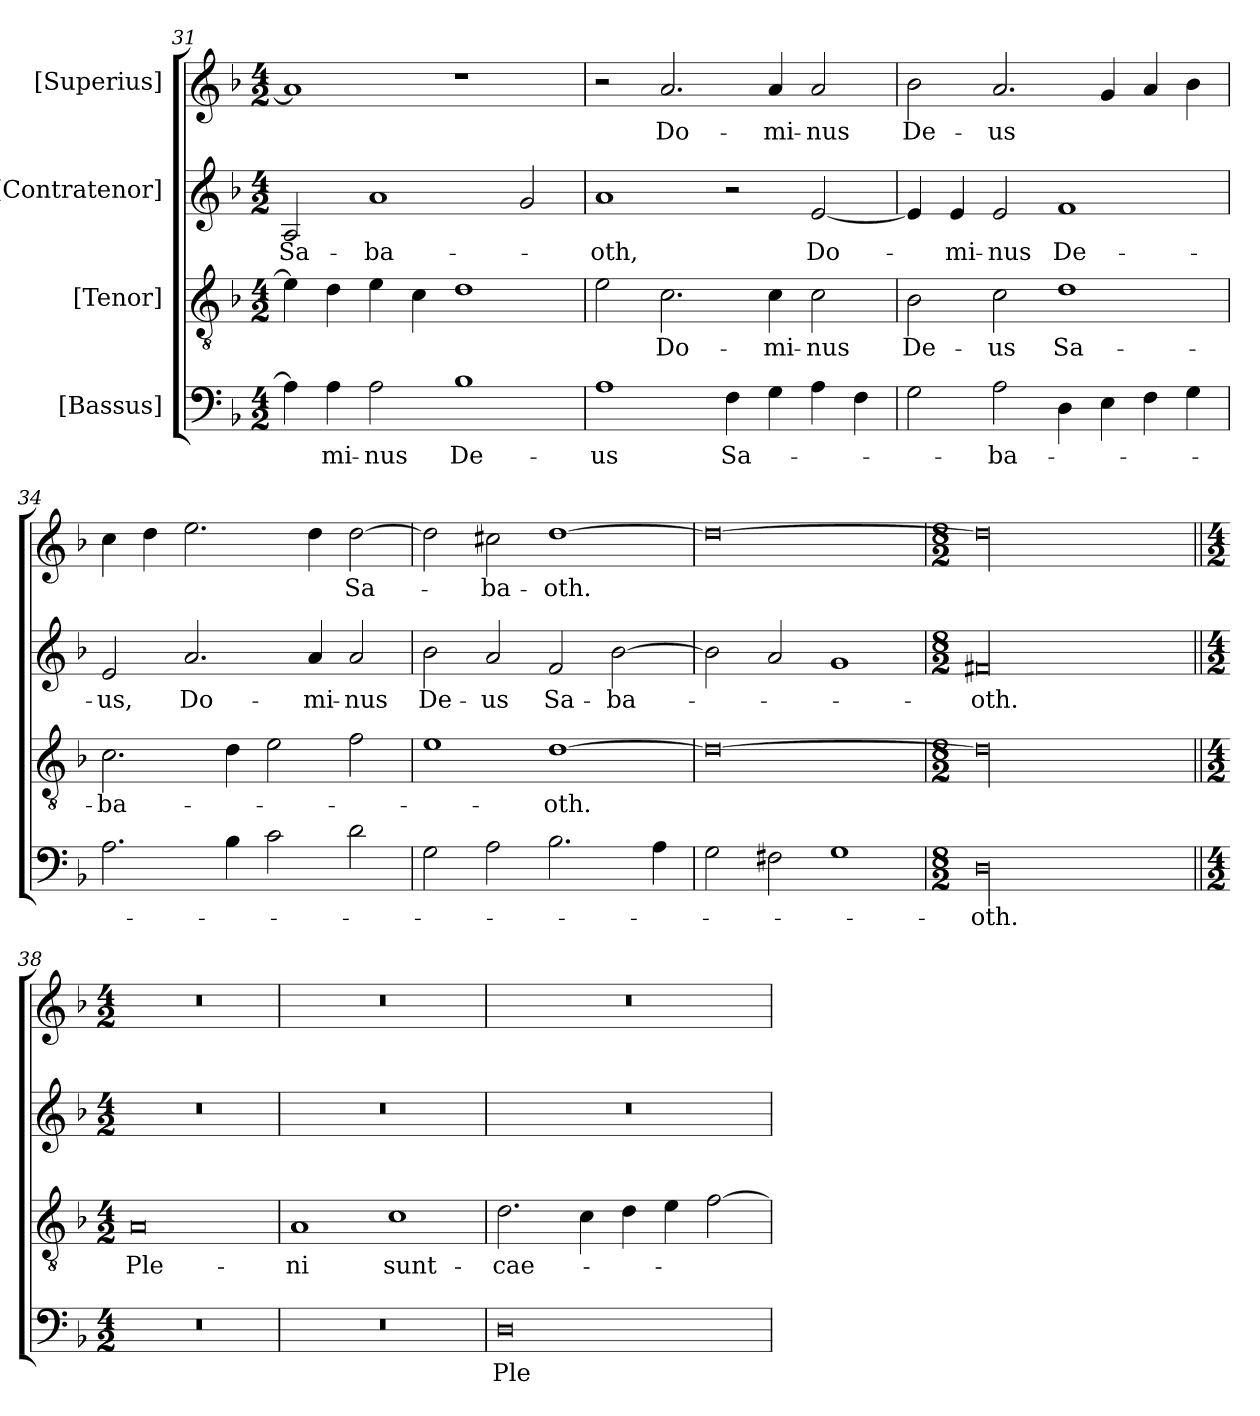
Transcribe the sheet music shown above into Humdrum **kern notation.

**kern	**text	**kern	**text	**kern	**text	**kern	**text
*part4	*part4	*part3	*part3	*part2	*part2	*part1	*part1
*staff4	*staff4	*staff3	*staff3	*staff2	*staff2	*staff1	*staff1
*I"[Bassus]	*	*I"[Tenor]	*	*I"[Contratenor]	*	*I"[Superius]	*
*clefF4	*	*clefGv2	*	*clefG2	*	*clefG2	*
*k[b-]	*	*k[b-]	*	*k[b-]	*	*k[b-]	*
*M4/2	*	*M4/2	*	*M4/2	*	*M4/2	*
=31	=31	=31	=31	=31	=31	=31	=31
4A\]	.	4e\]	.	2A/	Sa-	1a/]	.
4A\	-mi-	4d\	.	.	.	.	.
2A\	-nus	4e\	.	1a/	-ba-	.	.
.	.	4c\	.	.	.	.	.
1B-\	De-	1d\	.	.	.	1r	.
.	.	.	.	2g/	.	.	.
=32	=32	=32	=32	=32	=32	=32	=32
1A\	-us	2e\	.	1a/	-oth,	2r	.
.	.	2.c\	Do-	.	.	2.a/	Do-
4F\	Sa-	.	.	2r	.	.	.
4G\	.	4c\	-mi-	.	.	4a/	-mi-
4A\	.	2c\	-nus	[2e/	Do-	2a/	-nus
4F\	.	.	.	.	.	.	.
=33	=33	=33	=33	=33	=33	=33	=33
2G\	.	2B-\	De-	4e/]	.	2b-\	De-
.	.	.	.	4e/	-mi-	.	.
2A\	-ba-	2c\	-us	2e/	-nus	2.a/	-us
4D\	.	1d\	Sa-	1f/	De-	.	.
4E\	.	.	.	.	.	4g/	.
4F\	.	.	.	.	.	4a/	.
4G\	.	.	.	.	.	4b-\	.
=34	=34	=34	=34	=34	=34	=34	=34
2.A\	.	2.c\	-ba-	2e/	-us,	4cc\	.
.	.	.	.	.	.	4dd\	.
.	.	.	.	2.a/	Do-	2.ee\	.
4B-\	.	4d\	.	.	.	.	.
2c\	.	2e\	.	.	.	.	.
.	.	.	.	4a/	-mi-	4dd\	.
2d\	.	2f\	.	2a/	-nus	[2dd\	Sa-
=35	=35	=35	=35	=35	=35	=35	=35
2G\	.	1e\	.	2b-\	De-	2dd\]	.
2A\	.	.	.	2a/	-us	2cc#X\	-ba-
2.B-\	.	[1d\	-oth.	2f/	Sa-	[1dd\	-oth.
.	.	.	.	[2b-\	-ba-	.	.
4A\	.	.	.	.	.	.	.
=36	=36	=36	=36	=36	=36	=36	=36
2G\	.	0d\_	.	2b-\]	.	0dd\_	.
2F#X\	.	.	.	2a/	.	.	.
1G\	.	.	.	1g/	.	.	.
=37	=37	=37	=37	=37	=37	=37	=37
*M8/2	*	*M8/2	*	*M8/2	*	*M8/2	*
00D\	-oth.	00d\]	.	00f#X/	-oth.	00dd\]	.
=38||	=38||	=38||	=38||	=38||	=38||	=38||	=38||
*M4/2	*	*M4/2	*	*M4/2	*	*M4/2	*
0r	.	0A/	Ple-	0r	.	0r	.
=39	=39	=39	=39	=39	=39	=39	=39
0r	.	1A/	-ni	0r	.	0r	.
.	.	1c\	sunt-	.	.	.	.
=40	=40	=40	=40	=40	=40	=40	=40
0D\	Ple-	2.d\	cae-	0r	.	0r	.
.	.	4c\	.	.	.	.	.
.	.	4d\	.	.	.	.	.
.	.	4e\	.	.	.	.	.
.	.	[2f\	.	.	.	.	.
=	=	=	=	=	=	=	=
*-	*-	*-	*-	*-	*-	*-	*-
